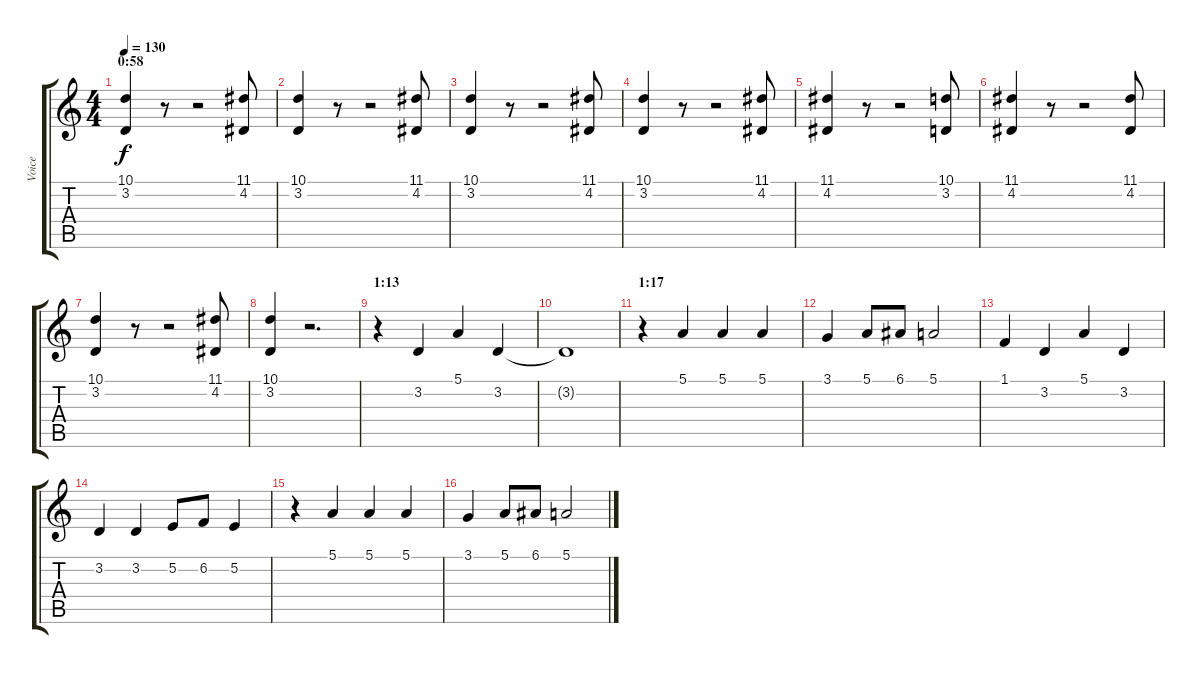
\track ("Voice" "Voice") {instrument orchestralharp}
\staff {score tabs}
\tuning (E4 B3 G3 D3 A2 D2) {hide}
\ts (4 4)
\section ("" "0:58")
\tempo 130
\clef g2
\ks c
(10.1 3.2).4{dy f} r.8 r.2 (11.1 4.2).8 |
(10.1 3.2).4 r.8 r.2 (11.1 4.2).8 |
(10.1 3.2).4 r.8 r.2 (11.1 4.2).8 |
(10.1 3.2).4 r.8 r.2 (11.1 4.2).8 |
(11.1 4.2).4 r.8 r.2 (10.1 3.2).8 |
(11.1 4.2).4 r.8 r.2 (11.1 4.2).8 |
(10.1 3.2).4 r.8 r.2 (11.1 4.2).8 |
(10.1 3.2).4 r.2{d} |
\section ("" "1:13")
r.4 3.2.4 5.1.4 3.2.4 |
3.2{t}.1 |
\section ("" "1:17")
r.4 5.1.4 5.1.4 5.1.4 |
3.1.4 5.1.8 6.1.8 5.1.2 |
1.1.4 3.2.4 5.1.4 3.2.4 |
3.2.4 3.2.4 5.2.8 6.2.8 5.2.4 |
r.4 5.1.4 5.1.4 5.1.4 |
3.1.4 5.1.8 6.1.8 5.1.2
